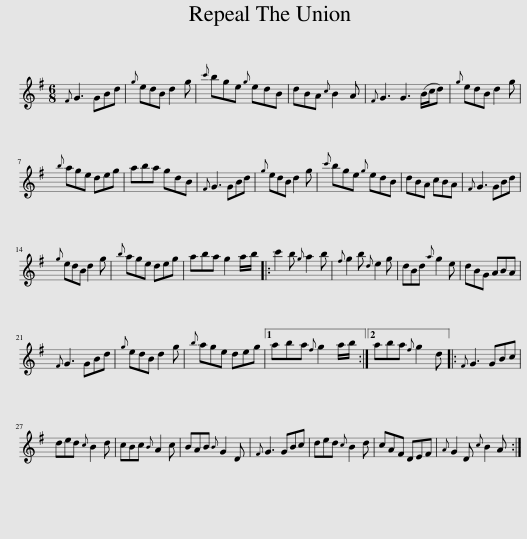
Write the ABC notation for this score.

X:1
L:1/8
M:6/8
I:linebreak $
K:G
V:1 treble
V:1
{F} G3 GBd |{g} edB d2 g |{c'} bge{g} edB | dBA{c} B2 A |{F} G3 G3 (B/c/d) | %5
{g} edB d2 g |${b} age deg | aba gdB |{F} G3 GBd |{g} edB d2 g | %10
{c'} bge{g} edB | dBA cBA |{F} G3 GBd |${g} edB d2 g |{b} age deg | %15
 aba g2 a/b/ |: c'2 b{g} a2 b |{f} g2 b{d} e2 g | dBd{a} g2 e | dBG ABA |$ %20
{F} G3 GBd |{g} edB d2 g |{b} age deg |1 aba{f} g2 a/b/ :|2 aba{f} g2 d |: %25
{F} G3 GBc |$ ded{c} B2 d | cBc{B} A2 c | BAB{B} G2 D |{F} G3 GBc | %30
 ded{c} B2 d | cAF DEF |{A} G2 D{c} B2 A :| %33
